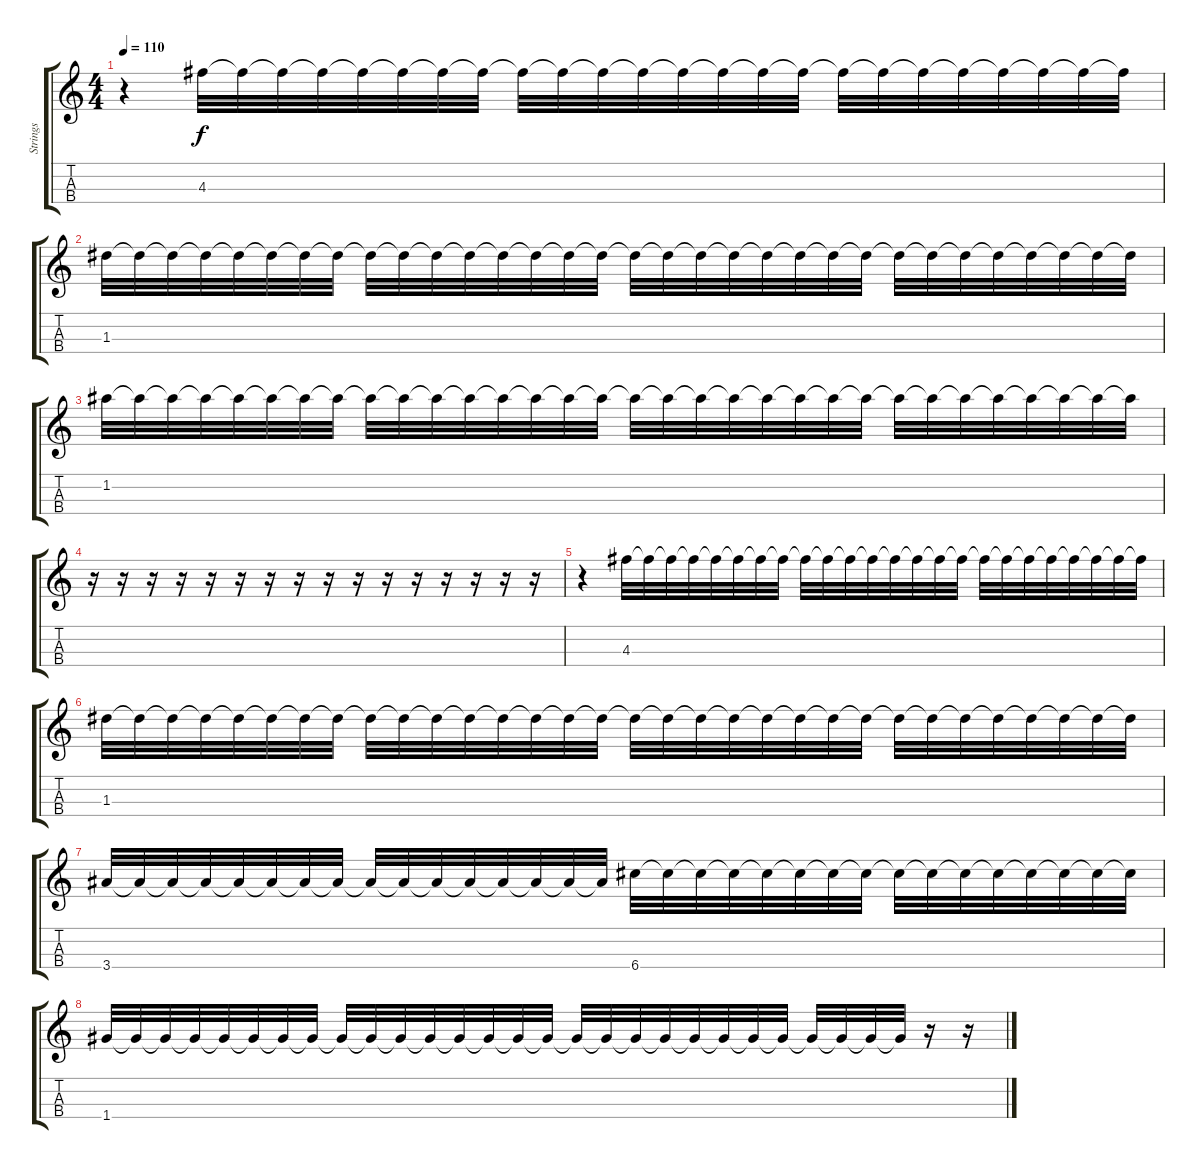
\track ("Strings" "Strings") {instrument electricbassfinger}
\staff {score tabs}
\tuning (E5 A4 D4 G3) {hide}
\ts (4 4)
\tempo 110
\clef g2
\ks c
r.4{dy f} 4.3.32 4.3{t}.32 4.3{t}.32 4.3{t}.32 4.3{t}.32 4.3{t}.32 4.3{t}.32 4.3{t}.32 4.3{t}.32 4.3{t}.32 4.3{t}.32 4.3{t}.32 4.3{t}.32 4.3{t}.32 4.3{t}.32 4.3{t}.32 4.3{t}.32 4.3{t}.32 4.3{t}.32 4.3{t}.32 4.3{t}.32 4.3{t}.32 4.3{t}.32 4.3{t}.32 |
1.3.32 1.3{t}.32 1.3{t}.32 1.3{t}.32 1.3{t}.32 1.3{t}.32 1.3{t}.32 1.3{t}.32 1.3{t}.32 1.3{t}.32 1.3{t}.32 1.3{t}.32 1.3{t}.32 1.3{t}.32 1.3{t}.32 1.3{t}.32 1.3{t}.32 1.3{t}.32 1.3{t}.32 1.3{t}.32 1.3{t}.32 1.3{t}.32 1.3{t}.32 1.3{t}.32 1.3{t}.32 1.3{t}.32 1.3{t}.32 1.3{t}.32 1.3{t}.32 1.3{t}.32 1.3{t}.32 1.3{t}.32 |
1.2.32 1.2{t}.32 1.2{t}.32 1.2{t}.32 1.2{t}.32 1.2{t}.32 1.2{t}.32 1.2{t}.32 1.2{t}.32 1.2{t}.32 1.2{t}.32 1.2{t}.32 1.2{t}.32 1.2{t}.32 1.2{t}.32 1.2{t}.32 1.2{t}.32 1.2{t}.32 1.2{t}.32 1.2{t}.32 1.2{t}.32 1.2{t}.32 1.2{t}.32 1.2{t}.32 1.2{t}.32 1.2{t}.32 1.2{t}.32 1.2{t}.32 1.2{t}.32 1.2{t}.32 1.2{t}.32 1.2{t}.32 |
r.16 r.16 r.16 r.16 r.16 r.16 r.16 r.16 r.16 r.16 r.16 r.16 r.16 r.16 r.16 r.16 |
r.4 4.3.32 4.3{t}.32 4.3{t}.32 4.3{t}.32 4.3{t}.32 4.3{t}.32 4.3{t}.32 4.3{t}.32 4.3{t}.32 4.3{t}.32 4.3{t}.32 4.3{t}.32 4.3{t}.32 4.3{t}.32 4.3{t}.32 4.3{t}.32 4.3{t}.32 4.3{t}.32 4.3{t}.32 4.3{t}.32 4.3{t}.32 4.3{t}.32 4.3{t}.32 4.3{t}.32 |
1.3.32 1.3{t}.32 1.3{t}.32 1.3{t}.32 1.3{t}.32 1.3{t}.32 1.3{t}.32 1.3{t}.32 1.3{t}.32 1.3{t}.32 1.3{t}.32 1.3{t}.32 1.3{t}.32 1.3{t}.32 1.3{t}.32 1.3{t}.32 1.3{t}.32 1.3{t}.32 1.3{t}.32 1.3{t}.32 1.3{t}.32 1.3{t}.32 1.3{t}.32 1.3{t}.32 1.3{t}.32 1.3{t}.32 1.3{t}.32 1.3{t}.32 1.3{t}.32 1.3{t}.32 1.3{t}.32 1.3{t}.32 |
3.4.32 3.4{t}.32 3.4{t}.32 3.4{t}.32 3.4{t}.32 3.4{t}.32 3.4{t}.32 3.4{t}.32 3.4{t}.32 3.4{t}.32 3.4{t}.32 3.4{t}.32 3.4{t}.32 3.4{t}.32 3.4{t}.32 3.4{t}.32 6.4.32 6.4{t}.32 6.4{t}.32 6.4{t}.32 6.4{t}.32 6.4{t}.32 6.4{t}.32 6.4{t}.32 6.4{t}.32 6.4{t}.32 6.4{t}.32 6.4{t}.32 6.4{t}.32 6.4{t}.32 6.4{t}.32 6.4{t}.32 |
1.4.32 1.4{t}.32 1.4{t}.32 1.4{t}.32 1.4{t}.32 1.4{t}.32 1.4{t}.32 1.4{t}.32 1.4{t}.32 1.4{t}.32 1.4{t}.32 1.4{t}.32 1.4{t}.32 1.4{t}.32 1.4{t}.32 1.4{t}.32 1.4{t}.32 1.4{t}.32 1.4{t}.32 1.4{t}.32 1.4{t}.32 1.4{t}.32 1.4{t}.32 1.4{t}.32 1.4{t}.32 1.4{t}.32 1.4{t}.32 1.4{t}.32 r.16 r.16
